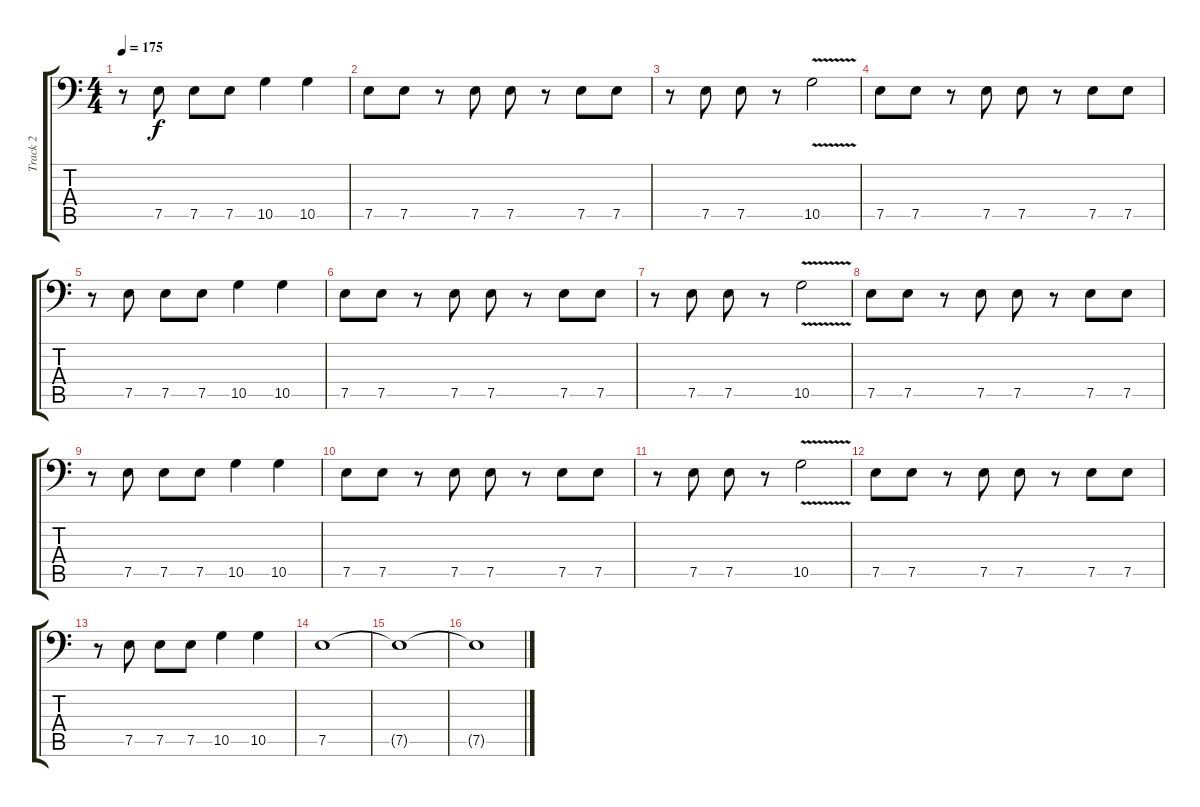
\track ("Track 2" "Track 2") {instrument electricbassfinger}
\staff {score tabs}
\tuning (E3 B2 G2 D2 A1 E1) {hide}
\ts (4 4)
\tempo 175
\clef f4
\ks c
r.8{dy f} 7.5.8 7.5.8 7.5.8 10.5.4 10.5.4 |
7.5.8 7.5.8 r.8 7.5.8 7.5.8 r.8 7.5.8 7.5.8 |
r.8 7.5.8 7.5.8 r.8 10.5{v}.2 |
7.5.8 7.5.8 r.8 7.5.8 7.5.8 r.8 7.5.8 7.5.8 |
r.8 7.5.8 7.5.8 7.5.8 10.5.4 10.5.4 |
7.5.8 7.5.8 r.8 7.5.8 7.5.8 r.8 7.5.8 7.5.8 |
r.8 7.5.8 7.5.8 r.8 10.5{v}.2 |
7.5.8 7.5.8 r.8 7.5.8 7.5.8 r.8 7.5.8 7.5.8 |
r.8 7.5.8 7.5.8 7.5.8 10.5.4 10.5.4 |
7.5.8 7.5.8 r.8 7.5.8 7.5.8 r.8 7.5.8 7.5.8 |
r.8 7.5.8 7.5.8 r.8 10.5{v}.2 |
7.5.8 7.5.8 r.8 7.5.8 7.5.8 r.8 7.5.8 7.5.8 |
r.8 7.5.8 7.5.8 7.5.8 10.5.4 10.5.4 |
7.5.1 |
7.5{t}.1 |
7.5{t}.1
